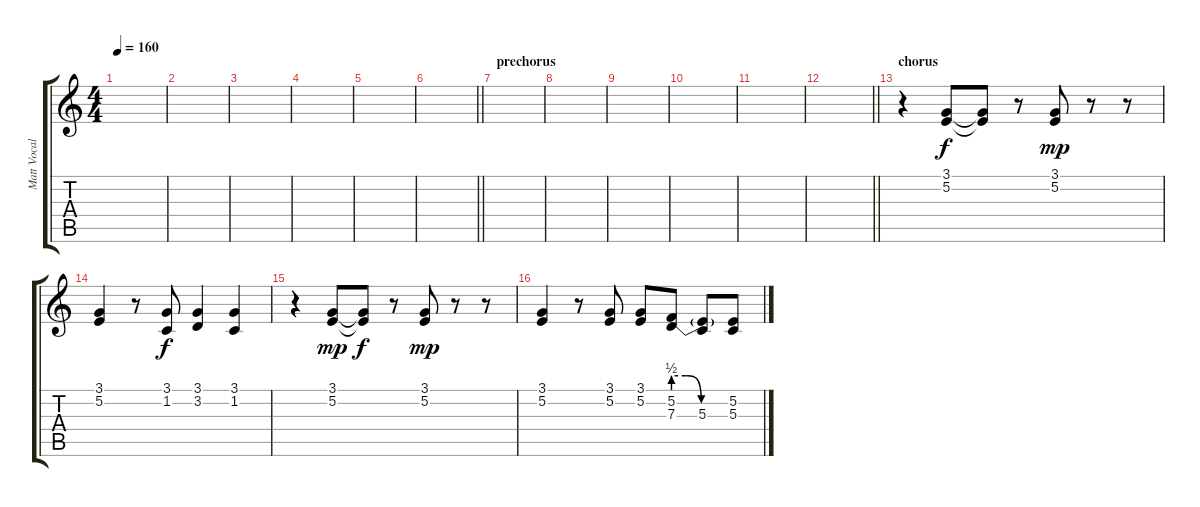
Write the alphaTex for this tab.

\track ("Matt Vocals" "Matt Vocal") {instrument oboe}
\staff {score tabs}
\tuning (E4 B3 G3 D3 A2 E2) {hide}
\ts (4 4)
\tempo 160
\clef g2
\ks c
|
|
|
|
|
\barLineRight lightlight
|
\section ("" "prechorus")
|
|
|
|
|
\barLineRight lightlight
|
\section ("" "chorus")
r.4 (3.1 5.2).8 (3.1{t} 5.2{t}).8{dy f} r.8 (3.1 5.2).8{dy mp} r.8 r.8 |
(3.1 5.2).4 r.8 (3.1 1.2).8{dy f} (3.1 3.2).4 (3.1 1.2).4 |
r.4 (3.1 5.2).8{dy mp} (3.1{t} 5.2{t}).8{dy f} r.8 (3.1 5.2).8{dy mp} r.8 r.8 |
(3.1 5.2).4 r.8 (3.1 5.2).8 (3.1 5.2).8 (5.2{be (custom 0 2 13 2 15 2 30 0 58 0 60 0)} 7.3).8 (5.2{t} 5.3).8 (5.2 5.3).8
